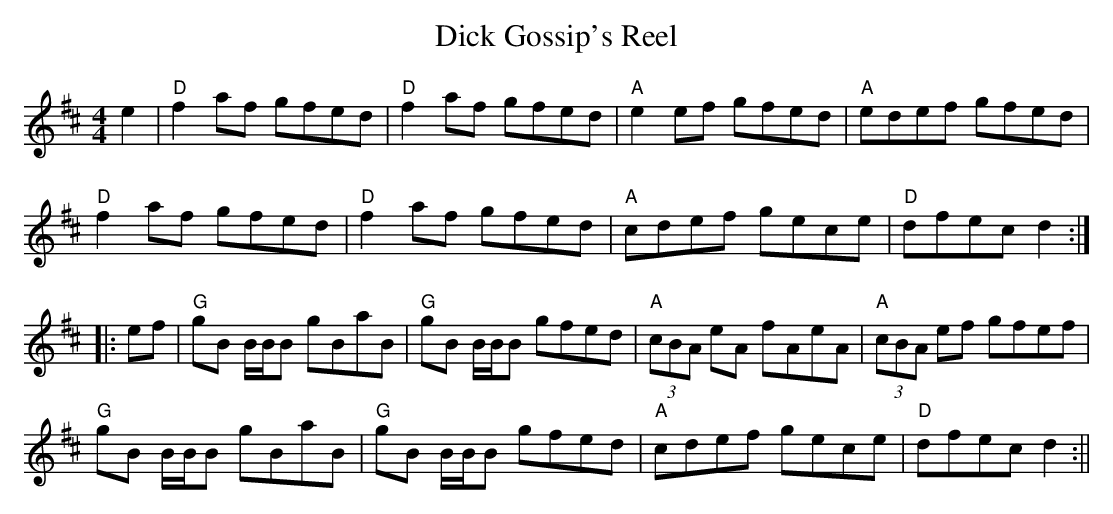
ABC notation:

X:1
T:Dick Gossip's Reel
M:4/4
L:1/8
K:D
e2|"D" f2 af gfed|"D" f2 af gfed|"A"e2 ef gfed|"A"edef gfed|!
"D" f2 af gfed|"D" f2 af gfed|"A"cdef gece|"D"dfec d2:|!
|:ef|"G"gB B/B/B gBaB|"G"gB B/B/B gfed|"A"(3cBA eA fAeA|"A"(3cBA ef gfef
|!
"G"gB B/B/B gBaB|"G"gB B/B/B gfed|"A"cdef gece|"D"dfec d2:||
